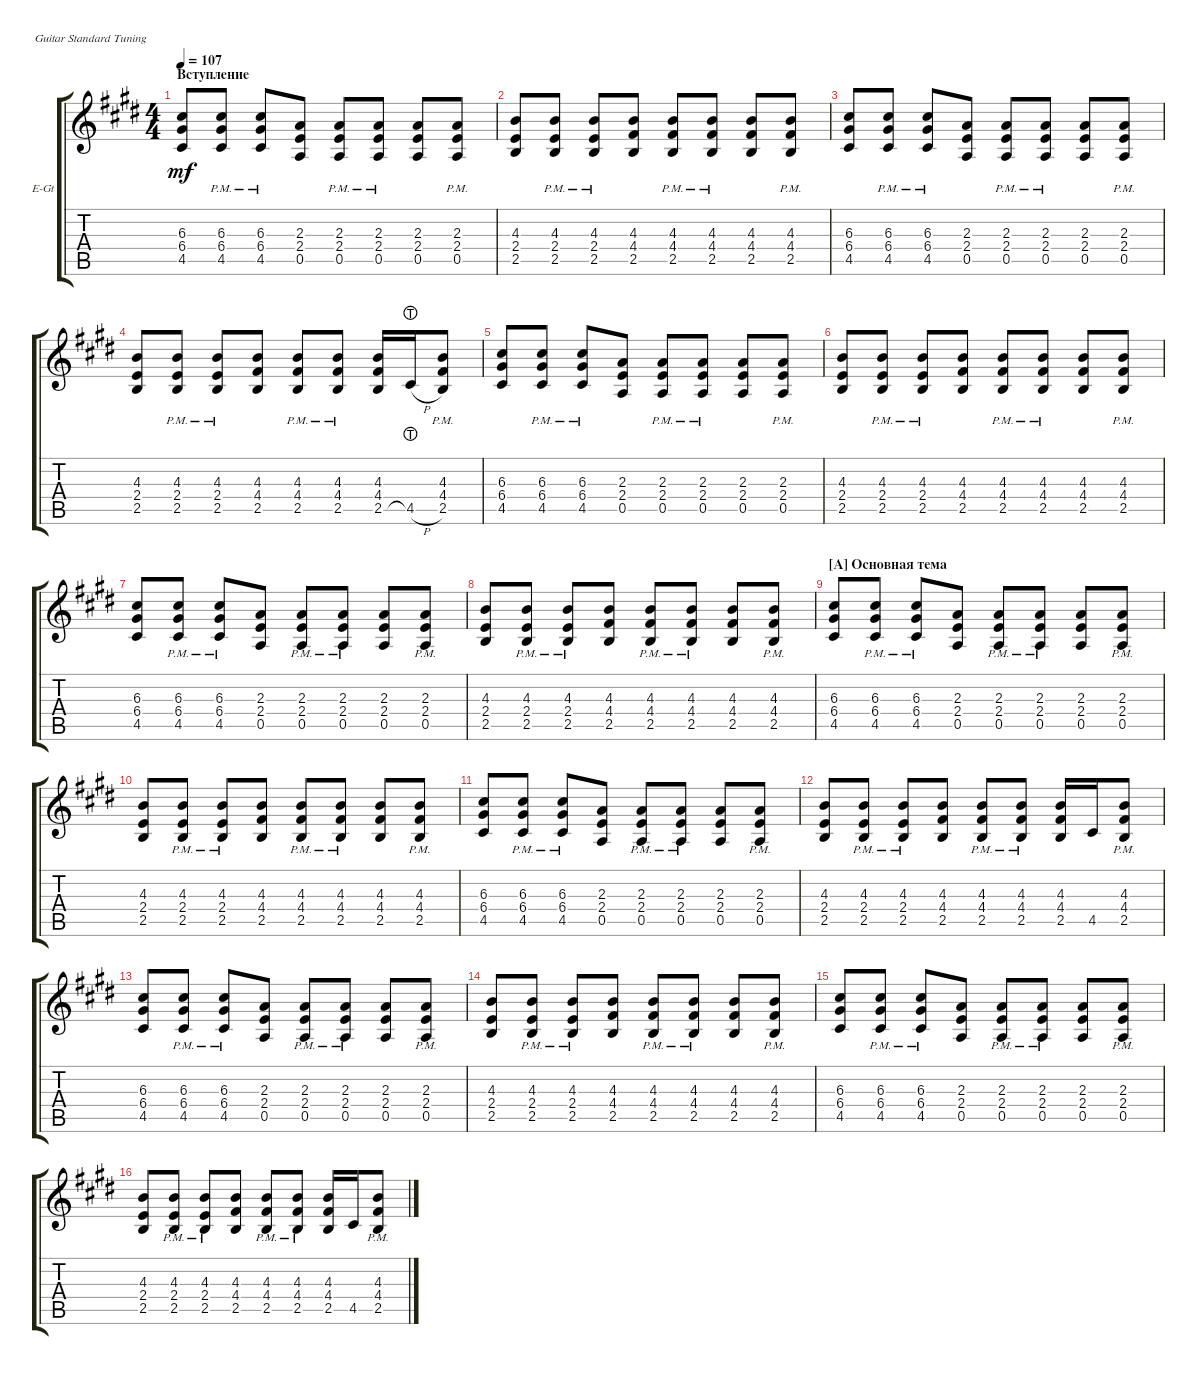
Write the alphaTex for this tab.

\defaultSystemsLayout 4
\bracketExtendMode groupsimilarinstruments
\firstSystemTrackNameOrientation horizontal
\otherSystemsTrackNameOrientation horizontal
\track ("Electric Guitar" "E-Gt") {instrument electricguitarclean}
\staff {score tabs}
\tuning (E4 B3 G3 D3 A2 E2)
\ts (4 4)
\section ("" "Вступление")
\tempo 107
\clef g2
\ks c#minor
(4.5 6.4 6.3).8{dy mf instrument electricguitarclean} (4.5{pm} 6.4{pm} 6.3{pm}).8 (4.5{pm} 6.4{pm} 6.3{pm}).8 (0.5 2.4 2.3).8 (0.5{pm} 2.4{pm} 2.3{pm}).8 (0.5{pm} 2.4{pm} 2.3{pm}).8 (0.5 2.4 2.3).8 (0.5{pm} 2.4{pm} 2.3{pm}).8 |
(2.5 2.4 4.3).8 (2.5{pm} 2.4{pm} 4.3{pm}).8 (2.5{pm} 2.4{pm} 4.3{pm}).8 (2.5 4.4 4.3).8 (2.5{pm} 4.4{pm} 4.3{pm}).8 (2.5{pm} 4.4{pm} 4.3{pm}).8 (2.5 4.4 4.3).8 (2.5{pm} 4.4{pm} 4.3{pm}).8 |
(4.5 6.4 6.3).8 (4.5{pm} 6.4{pm} 6.3{pm}).8 (4.5{pm} 6.4{pm} 6.3{pm}).8 (0.5 2.4 2.3).8 (0.5{pm} 2.4{pm} 2.3{pm}).8 (0.5{pm} 2.4{pm} 2.3{pm}).8 (0.5 2.4 2.3).8 (0.5{pm} 2.4{pm} 2.3{pm}).8 |
(2.5 2.4 4.3).8 (2.5{pm} 2.4{pm} 4.3{pm}).8 (2.5{pm} 2.4{pm} 4.3{pm}).8 (2.5 4.4 4.3).8 (2.5{pm} 4.4{pm} 4.3{pm}).8 (2.5{pm} 4.4{pm} 4.3{pm}).8 (2.5 4.4 4.3).16 4.5{h lht}.16 (2.5{pm} 4.4{pm} 4.3{pm}).8 |
(4.5 6.4 6.3).8 (4.5{pm} 6.4{pm} 6.3{pm}).8 (4.5{pm} 6.4{pm} 6.3{pm}).8 (0.5 2.4 2.3).8 (0.5{pm} 2.4{pm} 2.3{pm}).8 (0.5{pm} 2.4{pm} 2.3{pm}).8 (0.5 2.4 2.3).8 (0.5{pm} 2.4{pm} 2.3{pm}).8 |
(2.5 2.4 4.3).8 (2.5{pm} 2.4{pm} 4.3{pm}).8 (2.5{pm} 2.4{pm} 4.3{pm}).8 (2.5 4.4 4.3).8 (2.5{pm} 4.4{pm} 4.3{pm}).8 (2.5{pm} 4.4{pm} 4.3{pm}).8 (2.5 4.4 4.3).8 (2.5{pm} 4.4{pm} 4.3{pm}).8 |
(4.5 6.4 6.3).8 (4.5{pm} 6.4{pm} 6.3{pm}).8 (4.5{pm} 6.4{pm} 6.3{pm}).8 (0.5 2.4 2.3).8 (0.5{pm} 2.4{pm} 2.3{pm}).8 (0.5{pm} 2.4{pm} 2.3{pm}).8 (0.5 2.4 2.3).8 (0.5{pm} 2.4{pm} 2.3{pm}).8 |
(2.5 2.4 4.3).8 (2.5{pm} 2.4{pm} 4.3{pm}).8 (2.5{pm} 2.4{pm} 4.3{pm}).8 (2.5 4.4 4.3).8 (2.5{pm} 4.4{pm} 4.3{pm}).8 (2.5{pm} 4.4{pm} 4.3{pm}).8 (2.5 4.4 4.3).8 (2.5{pm} 4.4{pm} 4.3{pm}).8 |
\section ("A" "Основная тема")
(4.5 6.4 6.3).8 (4.5{pm} 6.4{pm} 6.3{pm}).8 (4.5{pm} 6.4{pm} 6.3{pm}).8 (0.5 2.4 2.3).8 (0.5{pm} 2.4{pm} 2.3{pm}).8 (0.5{pm} 2.4{pm} 2.3{pm}).8 (0.5 2.4 2.3).8 (0.5{pm} 2.4{pm} 2.3{pm}).8 |
(2.5 2.4 4.3).8 (2.5{pm} 2.4{pm} 4.3{pm}).8 (2.5{pm} 2.4{pm} 4.3{pm}).8 (2.5 4.4 4.3).8 (2.5{pm} 4.4{pm} 4.3{pm}).8 (2.5{pm} 4.4{pm} 4.3{pm}).8 (2.5 4.4 4.3).8 (2.5{pm} 4.4{pm} 4.3{pm}).8 |
(4.5 6.4 6.3).8 (4.5{pm} 6.4{pm} 6.3{pm}).8 (4.5{pm} 6.4{pm} 6.3{pm}).8 (0.5 2.4 2.3).8 (0.5{pm} 2.4{pm} 2.3{pm}).8 (0.5{pm} 2.4{pm} 2.3{pm}).8 (0.5 2.4 2.3).8 (0.5{pm} 2.4{pm} 2.3{pm}).8 |
(2.5 2.4 4.3).8 (2.5{pm} 2.4{pm} 4.3{pm}).8 (2.5{pm} 2.4{pm} 4.3{pm}).8 (2.5 4.4 4.3).8 (2.5{pm} 4.4{pm} 4.3{pm}).8 (2.5{pm} 4.4{pm} 4.3{pm}).8 (2.5 4.4 4.3).16 4.5.16 (2.5{pm} 4.4{pm} 4.3{pm}).8 |
(4.5 6.4 6.3).8 (4.5{pm} 6.4{pm} 6.3{pm}).8 (4.5{pm} 6.4{pm} 6.3{pm}).8 (0.5 2.4 2.3).8 (0.5{pm} 2.4{pm} 2.3{pm}).8 (0.5{pm} 2.4{pm} 2.3{pm}).8 (0.5 2.4 2.3).8 (0.5{pm} 2.4{pm} 2.3{pm}).8 |
(2.5 2.4 4.3).8 (2.5{pm} 2.4{pm} 4.3{pm}).8 (2.5{pm} 2.4{pm} 4.3{pm}).8 (2.5 4.4 4.3).8 (2.5{pm} 4.4{pm} 4.3{pm}).8 (2.5{pm} 4.4{pm} 4.3{pm}).8 (2.5 4.4 4.3).8 (2.5{pm} 4.4{pm} 4.3{pm}).8 |
(4.5 6.4 6.3).8 (4.5{pm} 6.4{pm} 6.3{pm}).8 (4.5{pm} 6.4{pm} 6.3{pm}).8 (0.5 2.4 2.3).8 (0.5{pm} 2.4{pm} 2.3{pm}).8 (0.5{pm} 2.4{pm} 2.3{pm}).8 (0.5 2.4 2.3).8 (0.5{pm} 2.4{pm} 2.3{pm}).8 |
(2.5 2.4 4.3).8 (2.5{pm} 2.4{pm} 4.3{pm}).8 (2.5{pm} 2.4{pm} 4.3{pm}).8 (2.5 4.4 4.3).8 (2.5{pm} 4.4{pm} 4.3{pm}).8 (2.5{pm} 4.4{pm} 4.3{pm}).8 (2.5 4.4 4.3).16 4.5.16 (2.5{pm} 4.4{pm} 4.3{pm}).8
